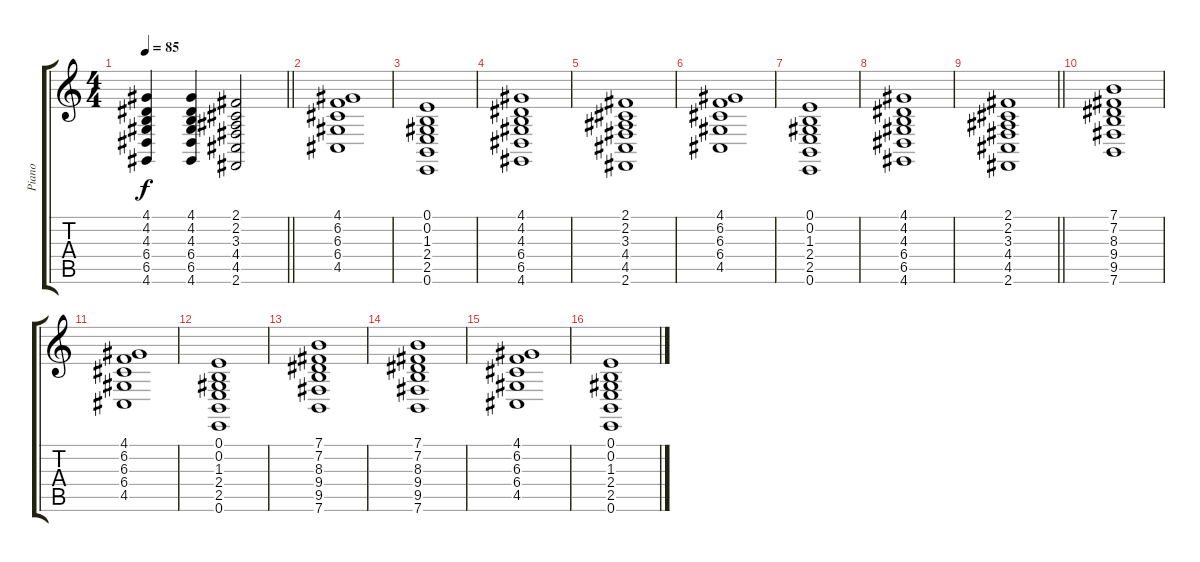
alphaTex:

\track ("Piano" "Piano") {instrument brightacousticpiano}
\staff {score tabs}
\tuning (E4 B3 G3 D3 A2 E2) {hide}
\ts (4 4)
\tempo 85
\clef g2
\barLineRight lightlight
\ks c
(4.1 4.2 4.3 6.4 6.5 4.6).4{dy f} (4.1 4.2 4.3 6.4 6.5 4.6).4 (2.1 2.2 3.3 4.4 4.5 2.6).2 |
(4.1 6.2 6.3 6.4 4.5).1{volume 13} |
(0.1 0.2 1.3 2.4 2.5 0.6).1 |
(4.1 4.2 4.3 6.4 6.5 4.6).1 |
(2.1 2.2 3.3 4.4 4.5 2.6).1 |
(4.1 6.2 6.3 6.4 4.5).1 |
(0.1 0.2 1.3 2.4 2.5 0.6).1 |
(4.1 4.2 4.3 6.4 6.5 4.6).1 |
\barLineRight lightlight
(2.1 2.2 3.3 4.4 4.5 2.6).1 |
(7.1 7.2 8.3 9.4 9.5 7.6).1{volume 13} |
(4.1 6.2 6.3 6.4 4.5).1 |
(0.1 0.2 1.3 2.4 2.5 0.6).1 |
(7.1 7.2 8.3 9.4 9.5 7.6).1 |
(7.1 7.2 8.3 9.4 9.5 7.6).1 |
(4.1 6.2 6.3 6.4 4.5).1 |
(0.1 0.2 1.3 2.4 2.5 0.6).1
